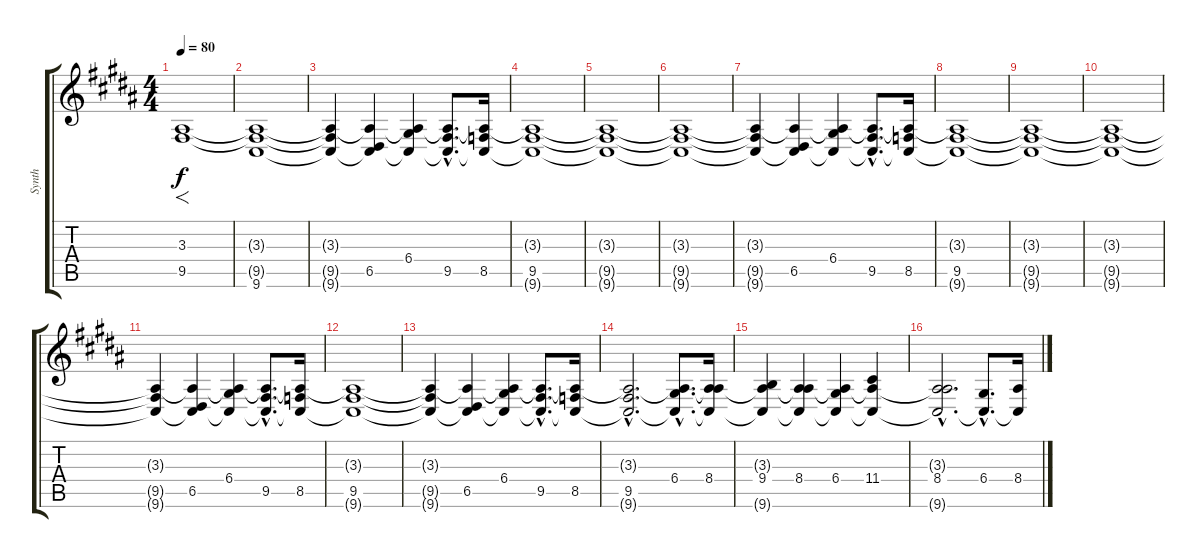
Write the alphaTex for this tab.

\track ("Synth" "Synth") {instrument stringensemble2}
\staff {score tabs}
\tuning (E4 B3 G3 D3 A2 E2) {hide}
\ts (4 4)
\tempo 80
\clef g2
\ks b
(3.3 9.5).1{f dy f instrument stringensemble2} |
(3.3{t} 9.5{t} 9.6).1 |
(3.3{t} 9.5{t} 9.6{t}).4 (3.3{t} 6.5 9.6{t}).4 (3.3{t} 6.4 9.6{t}).4 (3.3{hac t} 9.5{hac} 9.6{hac t}).8{d} (3.3{t} 8.5 9.6{t}).16 |
(3.3{t} 9.5 9.6{t}).1 |
(3.3{t} 9.5{t} 9.6{t}).1 |
(3.3{t} 9.5{t} 9.6{t}).1 |
(3.3{t} 9.5{t} 9.6{t}).4 (3.3{t} 6.5 9.6{t}).4 (3.3{t} 6.4 9.6{t}).4 (3.3{hac t} 9.5{hac} 9.6{hac t}).8{d} (3.3{t} 8.5 9.6{t}).16 |
(3.3{t} 9.5 9.6{t}).1 |
(3.3{t} 9.5{t} 9.6{t}).1 |
(3.3{t} 9.5{t} 9.6{t}).1 |
(3.3{t} 9.5{t} 9.6{t}).4 (3.3{t} 6.5 9.6{t}).4 (3.3{t} 6.4 9.6{t}).4 (3.3{hac t} 9.5{hac} 9.6{hac t}).8{d} (3.3{t} 8.5 9.6{t}).16 |
(3.3{t} 9.5 9.6{t}).1 |
(3.3{t} 9.5{t} 9.6{t}).4 (3.3{t} 6.5 9.6{t}).4 (3.3{t} 6.4 9.6{t}).4 (3.3{hac t} 9.5{hac} 9.6{hac t}).8{d} (3.3{t} 8.5 9.6{t}).16 |
(3.3{hac t} 9.5{hac} 9.6{hac t}).2{d} (3.3{hac t} 6.4{hac} 9.6{hac t}).8{d} (3.3{t} 8.4 9.6{t}).16 |
(3.3{t} 9.4 9.6{t}).4 (3.3{t} 8.4 9.6{t}).4 (3.3{t} 6.4 9.6{t}).4 (3.3{t} 11.4 9.6{t}).4 |
(3.3{hac t} 8.4{hac} 9.6{hac t}).2{d} (6.4{hac} 9.6{hac t}).8{d} (8.4 9.6{t}).16
